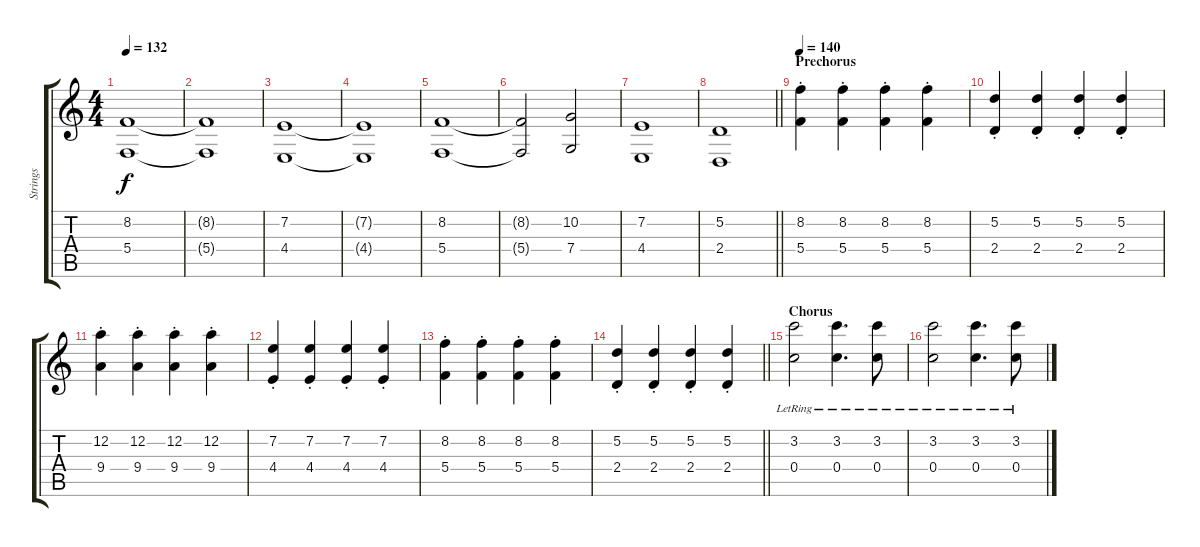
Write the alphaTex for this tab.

\track ("Strings" "Strings") {instrument stringensemble1}
\staff {score tabs}
\tuning (D4 A3 F3 C3 G2 D2) {hide}
\ts (4 4)
\tempo 132
\clef g2
\ks c
(8.2 5.4).1{dy f} |
(8.2{t} 5.4{t}).1 |
(7.2 4.4).1 |
(7.2{t} 4.4{t}).1 |
(8.2 5.4).1 |
(8.2{t} 5.4{t}).2 (10.2 7.4).2 |
(7.2 4.4).1 |
\barLineRight lightlight
(5.2 2.4).1 |
\section ("" "Prechorus")
\tempo 140
(8.2 5.4{st}).4{ot 8vb volume 14} (8.2{st} 5.4{st}).4{ot 8vb} (8.2{st} 5.4{st}).4{ot 8vb} (8.2{st} 5.4{st}).4{ot 8vb} |
(5.2{st} 2.4{st}).4{ot 8vb} (5.2{st} 2.4{st}).4{ot 8vb} (5.2{st} 2.4{st}).4{ot 8vb} (5.2{st} 2.4{st}).4{ot 8vb} |
(12.2{st} 9.4{st}).4{ot 8vb} (12.2{st} 9.4{st}).4{ot 8vb} (12.2{st} 9.4{st}).4{ot 8vb} (12.2{st} 9.4{st}).4{ot 8vb} |
(7.2{st} 4.4{st}).4{ot 8vb} (7.2{st} 4.4{st}).4{ot 8vb} (7.2{st} 4.4{st}).4{ot 8vb} (7.2{st} 4.4{st}).4{ot 8vb} |
(8.2{st} 5.4{st}).4{ot 8vb} (8.2{st} 5.4{st}).4{ot 8vb} (8.2{st} 5.4{st}).4{ot 8vb} (8.2{st} 5.4{st}).4{ot 8vb} |
\barLineRight lightlight
(5.2{st} 2.4{st}).4{ot 8vb} (5.2{st} 2.4{st}).4{ot 8vb} (5.2{st} 2.4{st}).4{ot 8vb} (5.2{st} 2.4{st}).4{ot 8vb} |
\section ("" "Chorus")
(3.2{lr} 0.4{lr}).2{ot 15mb} (3.2{lr} 0.4{lr}).4{d ot 15mb} (3.2{lr} 0.4{lr}).8{ot 15mb} |
(3.2{lr} 0.4{lr}).2{ot 15mb} (3.2{lr} 0.4{lr}).4{d ot 15mb} (3.2{lr} 0.4{lr}).8{ot 15mb}
